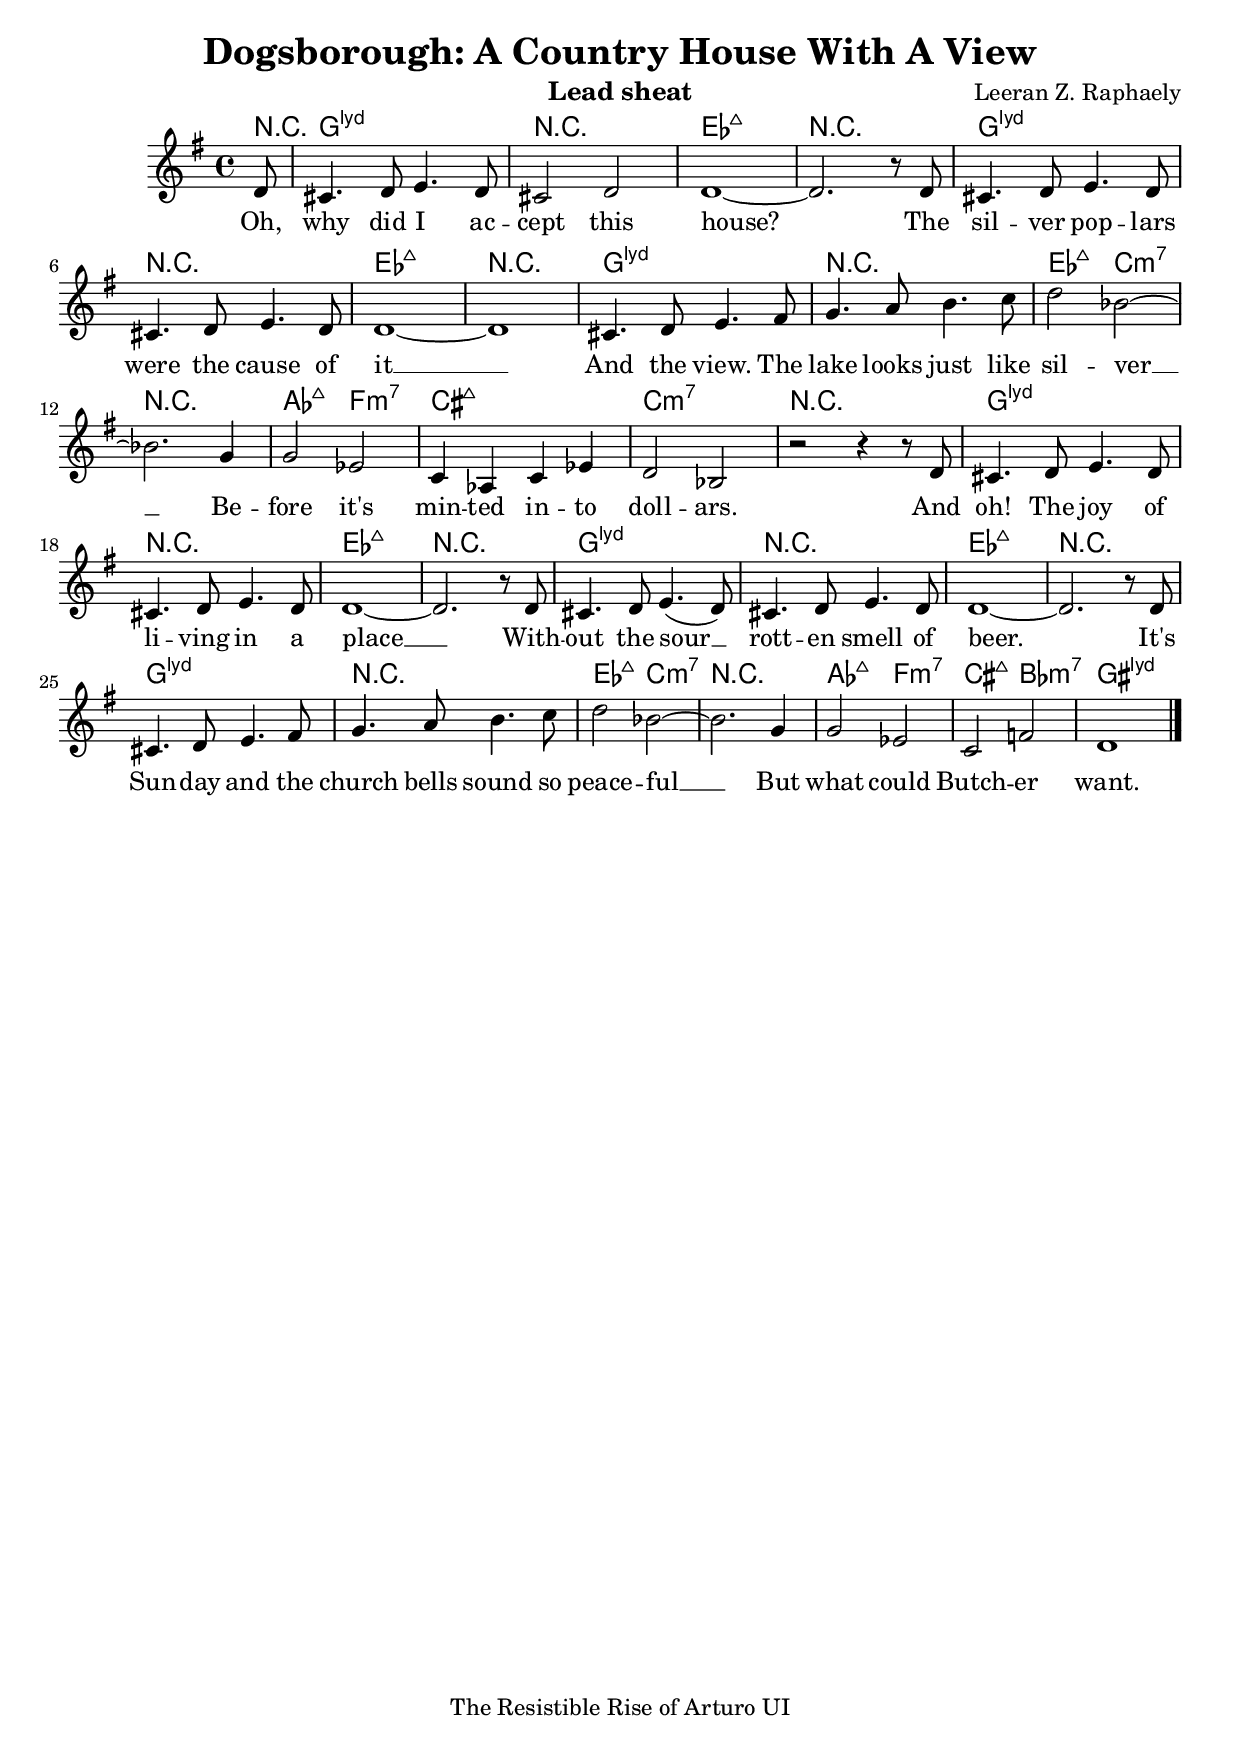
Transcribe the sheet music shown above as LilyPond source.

\header {
	title = "Dogsborough: A Country House With A View"
	composer = "Leeran Z. Raphaely"
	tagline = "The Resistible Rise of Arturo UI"
	instrument = "Lead sheat"
}

\paper {
	between-system-space = 4\cm
}

\version "2.10.33"

\transpose f g {

<<
\chords { r8 f1:maj7.11+  r des:maj7 r f:maj7.11+ r des:maj7 r f:maj7.11+ r des2:maj7 bes:min7 r1 ges2:maj7 ees:min7 b1:maj7 bes:min7 r  f1:maj7.11+  r des:maj7 r f:maj7.11+ r des:maj7 r f:maj7.11+ r des2:maj7 bes:min7 r1 ges2:maj7 ees:min7 b:maj7 aes:min7 fis1:maj7.11+ }

\relative c' {
	\key f \major
	\partial 8 c8 b4. c8 d4. c8
	b2 c c1~ c2. r8
	c8 b4. c8 d4. c8
	b4. c8 d4. c8
	c1~ c

	b4. c8 d4. e8
	f4. g8 a4. bes8
	c2 aes2~ aes2.

	f4 f2 des2
	bes4 ges bes des
	c2 aes2

	r2 r4 r8 c8
	b4. c8 d4. c8
	b4. c8 d4. c8
	c1~ c2. r8 c8

	b4. c8 d4.( c8)
	b4. c8 d4. c8
	c1~ c2. r8 c8

	b4. c8 d4. e8
	f4. g8 a4. bes8
	c2 aes2~ aes2.

	f4 f2 des bes ees
	c1
	\bar "|."
}

\addlyrics { Oh, why did I ac -- cept this house? The sil -- ver pop -- lars were the cause of it __ And the view. The lake looks just like sil -- ver __ Be -- fore it's min -- ted in -- to doll -- ars. And oh! The joy of li -- ving in a place __ With -- out the sour __ rott -- en smell of beer. It's Sun -- day and the church bells sound so peace -- ful __ But what could Butch -- er want. }

>>

}